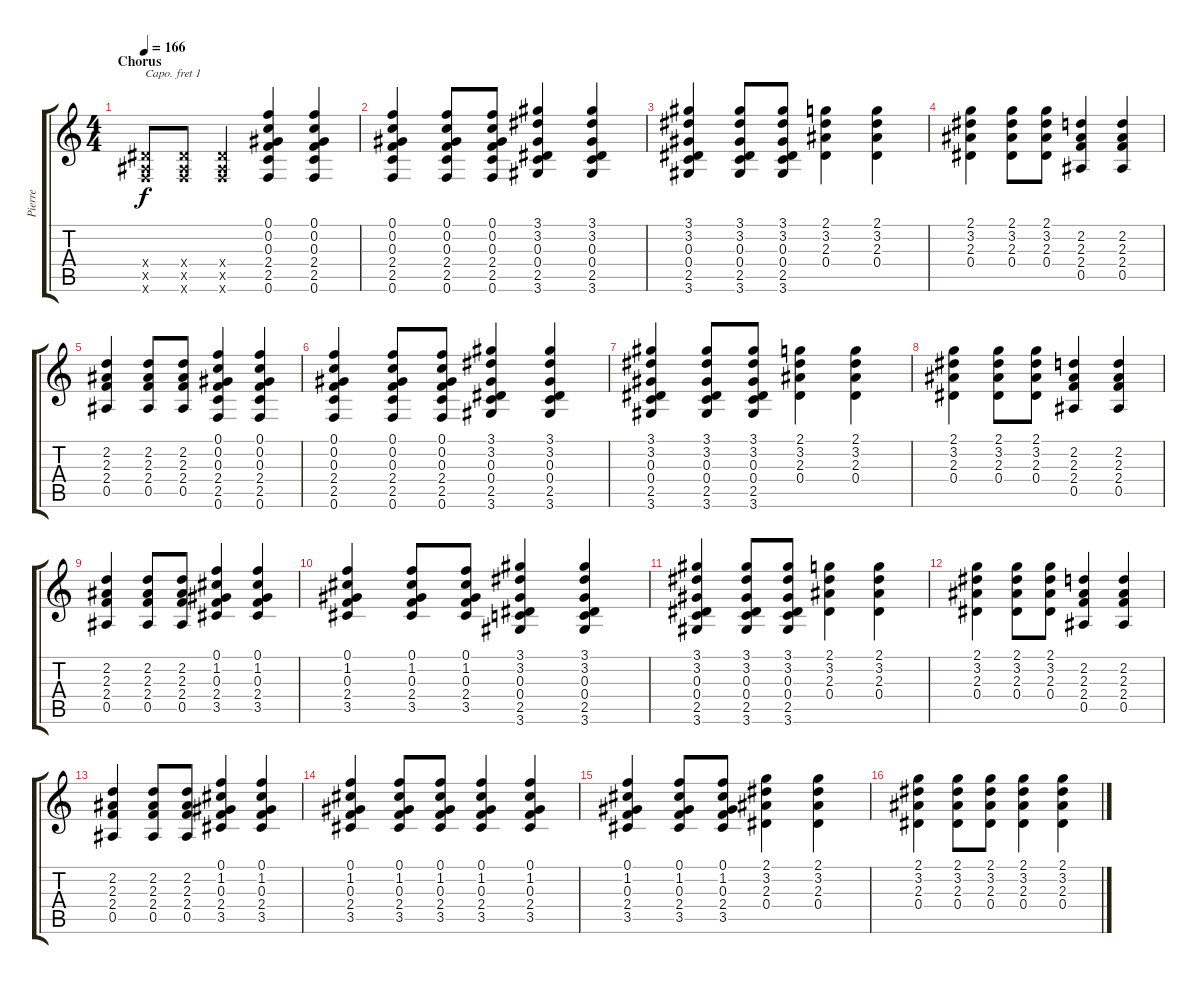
\track ("Pierre" "Pierre") {instrument acousticguitarsteel}
\staff {score tabs}
\capo 1
\tuning (E4 B3 G3 D3 A2 E2) {hide}
\ts (4 4)
\section ("" "Chorus")
\tempo 166
\clef g2
\ks c
(0.4{x} 0.5{x} 0.6{x}).8{dy f} (0.4{x} 0.5{x} 0.6{x}).8 (0.4{x} 0.5{x} 0.6{x}).4 (0.1 0.2 0.3 2.4 2.5 0.6).4 (0.1 0.2 0.3 2.4 2.5 0.6).4 |
(0.1 0.2 0.3 2.4 2.5 0.6).4 (0.1 0.2 0.3 2.4 2.5 0.6).8 (0.1 0.2 0.3 2.4 2.5 0.6).8 (3.1 3.2 0.3 0.4 2.5 3.6).4 (3.1 3.2 0.3 0.4 2.5 3.6).4 |
(3.1 3.2 0.3 0.4 2.5 3.6).4 (3.1 3.2 0.3 0.4 2.5 3.6).8 (3.1 3.2 0.3 0.4 2.5 3.6).8 (2.1 3.2 2.3 0.4).4 (2.1 3.2 2.3 0.4).4 |
(2.1 3.2 2.3 0.4).4 (2.1 3.2 2.3 0.4).8 (2.1 3.2 2.3 0.4).8 (2.2 2.3 2.4 0.5).4 (2.2 2.3 2.4 0.5).4 |
(2.2 2.3 2.4 0.5).4 (2.2 2.3 2.4 0.5).8 (2.2 2.3 2.4 0.5).8 (0.1 0.2 0.3 2.4 2.5 0.6).4 (0.1 0.2 0.3 2.4 2.5 0.6).4 |
(0.1 0.2 0.3 2.4 2.5 0.6).4 (0.1 0.2 0.3 2.4 2.5 0.6).8 (0.1 0.2 0.3 2.4 2.5 0.6).8 (3.1 3.2 0.3 0.4 2.5 3.6).4 (3.1 3.2 0.3 0.4 2.5 3.6).4 |
(3.1 3.2 0.3 0.4 2.5 3.6).4 (3.1 3.2 0.3 0.4 2.5 3.6).8 (3.1 3.2 0.3 0.4 2.5 3.6).8 (2.1 3.2 2.3 0.4).4 (2.1 3.2 2.3 0.4).4 |
(2.1 3.2 2.3 0.4).4 (2.1 3.2 2.3 0.4).8 (2.1 3.2 2.3 0.4).8 (2.2 2.3 2.4 0.5).4 (2.2 2.3 2.4 0.5).4 |
(2.2 2.3 2.4 0.5).4 (2.2 2.3 2.4 0.5).8 (2.2 2.3 2.4 0.5).8 (0.1 1.2 0.3 2.4 3.5).4 (0.1 1.2 0.3 2.4 3.5).4 |
(0.1 1.2 0.3 2.4 3.5).4 (0.1 1.2 0.3 2.4 3.5).8 (0.1 1.2 0.3 2.4 3.5).8 (3.1 3.2 0.3 0.4 2.5 3.6).4 (3.1 3.2 0.3 0.4 2.5 3.6).4 |
(3.1 3.2 0.3 0.4 2.5 3.6).4 (3.1 3.2 0.3 0.4 2.5 3.6).8 (3.1 3.2 0.3 0.4 2.5 3.6).8 (2.1 3.2 2.3 0.4).4 (2.1 3.2 2.3 0.4).4 |
(2.1 3.2 2.3 0.4).4 (2.1 3.2 2.3 0.4).8 (2.1 3.2 2.3 0.4).8 (2.2 2.3 2.4 0.5).4 (2.2 2.3 2.4 0.5).4 |
(2.2 2.3 2.4 0.5).4 (2.2 2.3 2.4 0.5).8 (2.2 2.3 2.4 0.5).8 (0.1 1.2 0.3 2.4 3.5).4 (0.1 1.2 0.3 2.4 3.5).4 |
(0.1 1.2 0.3 2.4 3.5).4 (0.1 1.2 0.3 2.4 3.5).8 (0.1 1.2 0.3 2.4 3.5).8 (0.1 1.2 0.3 2.4 3.5).4 (0.1 1.2 0.3 2.4 3.5).4 |
(0.1 1.2 0.3 2.4 3.5).4 (0.1 1.2 0.3 2.4 3.5).8 (0.1 1.2 0.3 2.4 3.5).8 (2.1 3.2 2.3 0.4).4 (2.1 3.2 2.3 0.4).4 |
(2.1 3.2 2.3 0.4).4 (2.1 3.2 2.3 0.4).8 (2.1 3.2 2.3 0.4).8 (2.1 3.2 2.3 0.4).4 (2.1 3.2 2.3 0.4).4
